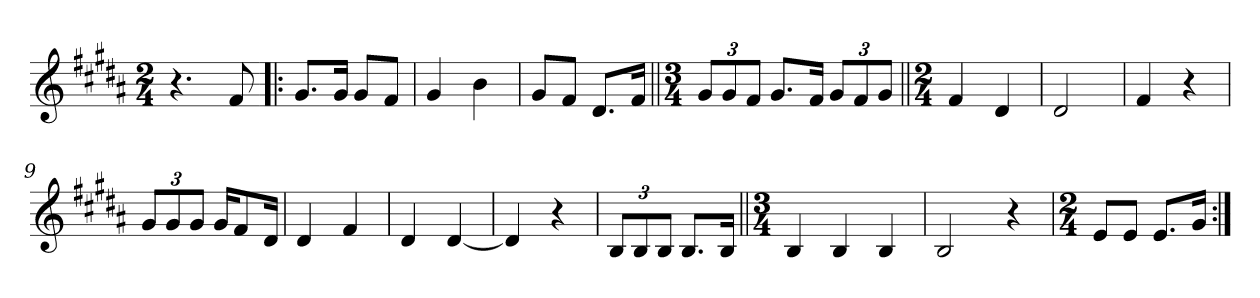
**kern
*part1
*staff1
*clefG2
*k[f#c#g#d#a#]
*M2/4
=1
4.r
8f#/
=2!|:
8.g#/L
16g#/Jk
8g#/L
8f#/J
=3
4g#/
4b\
=4
8g#/L
8f#/J
8.d#/L
16f#/Jk
=5||
*M3/4
12g#/L
12g#/
12f#/J
8.g#/L
16f#/Jk
12g#/L
12f#/
12g#/J
=6||
*M2/4
4f#/
4d#/
=7
2d#/
=8
4f#/
4r
=9
12g#/L
12g#/
12g#/J
16g#/KL
8f#/
16d#/Jk
=10
4d#/
4f#/
=11
4d#/
[4d#/
=12
4d#/]
4r
=13
12B/L
12B/
12B/J
8.B/L
16B/Jk
=14||
*M3/4
4B/
4B/
4B/
=15
2B/
4r
=16
*M2/4
8e/L
8e/J
8.e/L
16g#/Jk
=:|!
*-
